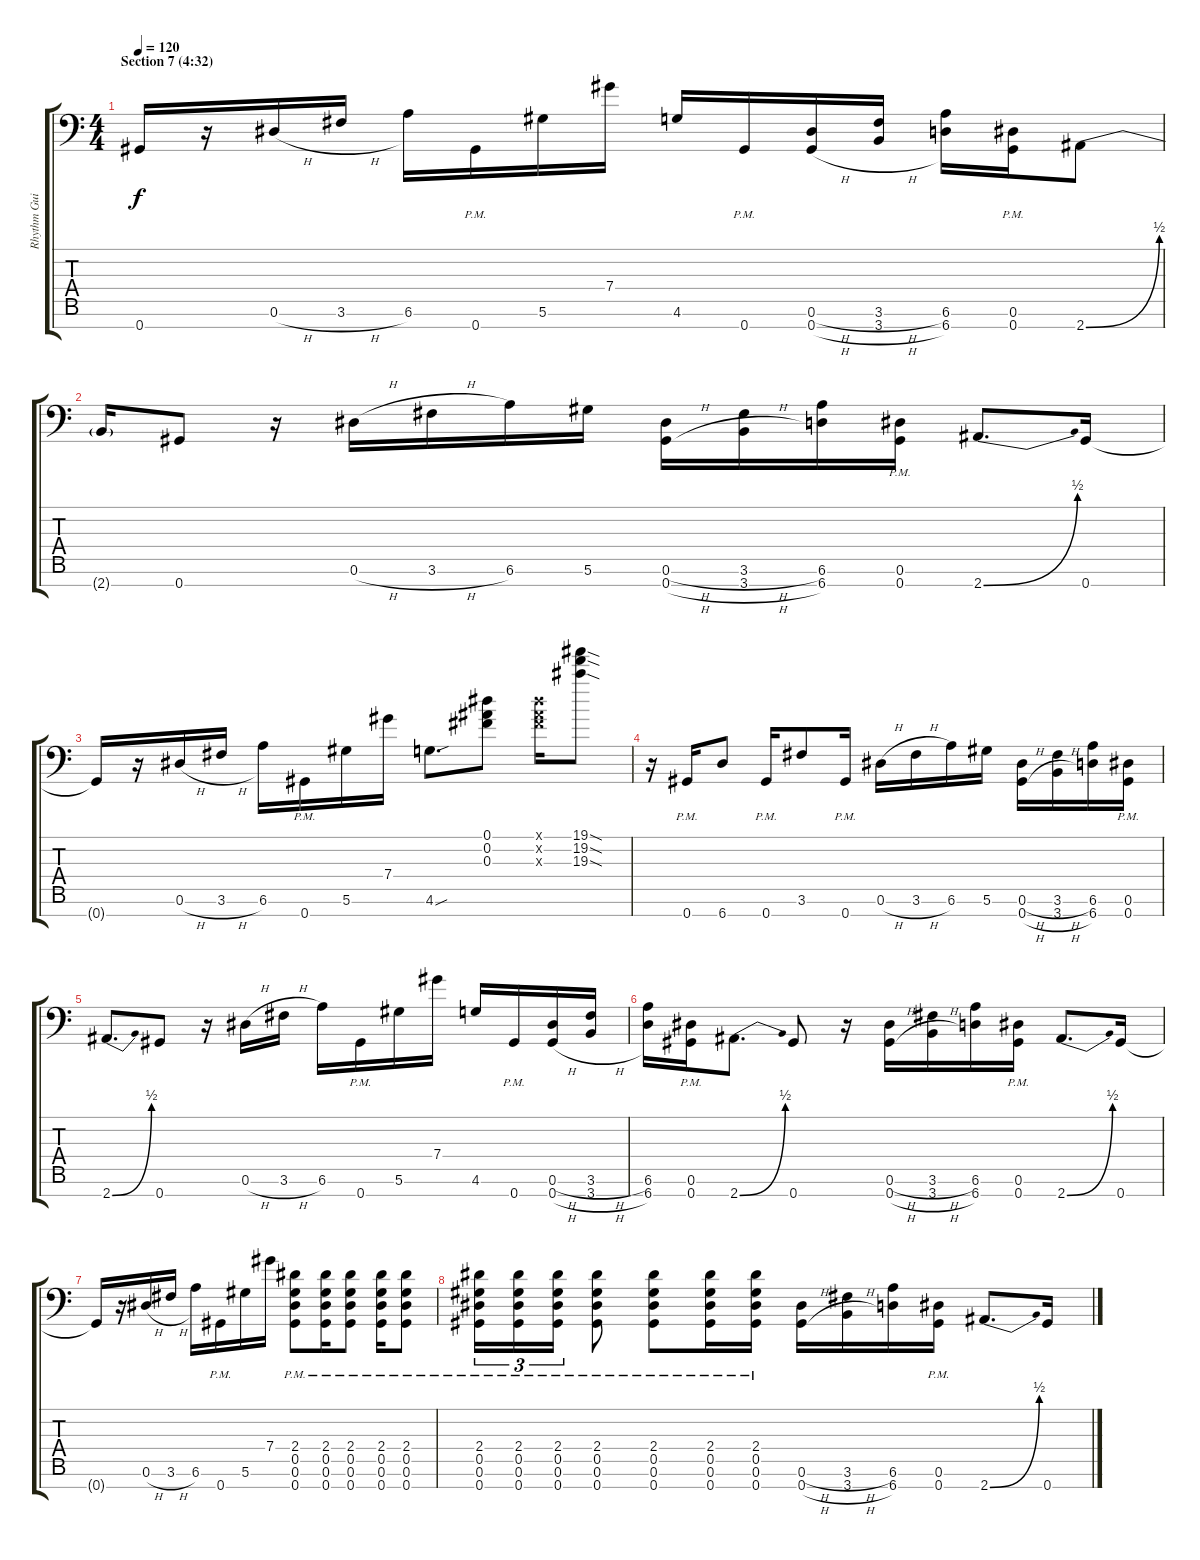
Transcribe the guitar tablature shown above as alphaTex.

\track ("Rhythm Guitar" "Rhythm Gui") {instrument overdrivenguitar}
\staff {score tabs}
\tuning (Eb4 Bb3 Gb3 Db3 Ab2 Eb2 Ab1) {hide}
\ts (4 4)
\section ("" "Section 7 (4:32)")
\tempo 120
\clef f4
\ks c
0.7{t}.16{dy f} r.16 0.6{h}.16 3.6{h}.16 6.6.16 0.7{pm}.16 5.6.16 7.4.16 4.6.16 0.7{pm}.16 (0.6{h} 0.7{h}).16 (3.6{h} 3.7{h}).16 (6.6 6.7).16 (0.6{pm} 0.7{pm}).16 2.7{be (bend 0 0 60 2)}.8 |
2.7{t}.16 0.7.8 r.16 0.6{h}.16 3.6{h}.16 6.6.16 5.6.16 (0.6{h} 0.7{h}).16 (3.6{h} 3.7{h}).16 (6.6 6.7).16 (0.6{pm} 0.7{pm}).16 2.7{be (bend 0 0 60 2)}.8{d} 0.7.16 |
0.7{t}.16 r.16 0.6{h}.16 3.6{h}.16 6.6.16 0.7{pm}.16 5.6.16 7.4.16 4.6{sou}.8{d} (0.1 0.2 0.3).8 (0.1{x} 0.2{x} 0.3{x}).16 (19.1{sod} 19.2{sod} 19.3{sod}).8 |
r.16 0.7{pm}.16 6.7.8 0.7{pm}.16 3.6.8 0.7{pm}.16 0.6{h}.16 3.6{h}.16 6.6.16 5.6.16 (0.6{h} 0.7{h}).16 (3.6{h} 3.7{h}).16 (6.6 6.7).16 (0.6{pm} 0.7{pm}).16 |
2.7{be (bend 0 0 60 2)}.8{d} 0.7.8 r.16 0.6{h}.16 3.6{h}.16 6.6.16 0.7{pm}.16 5.6.16 7.4.16 4.6.16 0.7{pm}.16 (0.6{h} 0.7{h}).16 (3.6{h} 3.7{h}).16 |
(6.6 6.7).16 (0.6{pm} 0.7{pm}).16 2.7{be (bend 0 0 60 2)}.8{d} 0.7.8 r.16 (0.6{h} 0.7{h}).16 (3.6{h} 3.7{h}).16 (6.6 6.7).16 (0.6{pm} 0.7{pm}).16 2.7{be (bend 0 0 60 2)}.8{d} 0.7.16 |
0.7{t}.16 r.16 0.6{h}.16 3.6{h}.16 6.6.16 0.7{pm}.16 5.6.16 7.4.16 (2.4{pm} 0.5{pm} 0.6{pm} 0.7{pm}).8 (2.4{pm} 0.5{pm} 0.6{pm} 0.7{pm}).16 (2.4{pm} 0.5{pm} 0.6{pm} 0.7{pm}).8 (2.4{pm} 0.5{pm} 0.6{pm} 0.7{pm}).16 (2.4{pm} 0.5{pm} 0.6{pm} 0.7{pm}).8 |
(2.4{pm} 0.5{pm} 0.6{pm} 0.7{pm}).16{tu (3 2)} (2.4{pm} 0.5{pm} 0.6{pm} 0.7{pm}).16{tu (3 2)} (2.4{pm} 0.5{pm} 0.6{pm} 0.7{pm}).16{tu (3 2)} (2.4{pm} 0.5{pm} 0.6{pm} 0.7{pm}).8 (2.4{pm} 0.5{pm} 0.6{pm} 0.7{pm}).8 (2.4{pm} 0.5{pm} 0.6{pm} 0.7{pm}).16 (2.4{pm} 0.5{pm} 0.6{pm} 0.7{pm}).16 (0.6{h} 0.7{h}).16 (3.6{h} 3.7{h}).16 (6.6 6.7).16 (0.6{pm} 0.7{pm}).16 2.7{be (bend 0 0 60 2)}.8{d} 0.7.16
